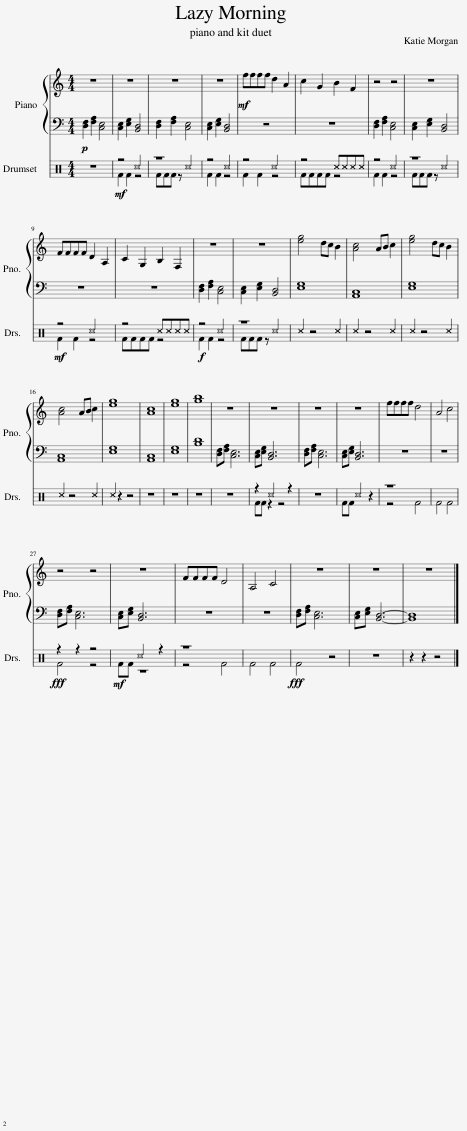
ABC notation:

X:1
%%score { 1 | 2 } ( 3 4 )
L:1/8
M:4/4
I:linebreak $
K:C
V:1 treble
V:2 bass
V:3 perc
K:none
V:4 perc
K:none
V:1
 z8 | z8 | z8 | z8 |!mf! ffff d2 A2 | %5
 c2 G2 B2 F2 | z4 z4 | z8 |$ FFFF D2 A,2 | C2 G,2 B,2 F,2 | %10
 z8 | z8 | [eg]4 dc B2 | [Ac]4 AB c2 | [eg]4 dc B2 |$ %15
 [Ac]4 AB c2 | [eg]8 | [Ac]8 | [eg]8 | [gb]8 | %20
 z8 | z8 | z8 | z8 | ffff d4 | %25
 A4 c4 |$ z4 z4 | z8 | FFFF D4 | A,4 C4 | %30
 z8 | z8 | z8 |] %33
V:2
!p! [D,F,]2 [F,A,]2 [C,E,]4 | [C,E,]2 [E,G,]2 [B,,D,]4 | [D,F,]2 [F,A,]2 [C,E,]4 | [C,E,]2 [E,G,]2 [B,,D,]4 | z8 | %5
 z8 | [D,F,]2 [F,A,]2 [C,E,]4 | [C,E,]2 [E,G,]2 [B,,D,]4 |$ z8 | z8 | %10
 [D,F,]2 [F,A,]2 [C,E,]4 | [C,E,]2 [E,G,]2 [B,,D,]4 | [E,G,]8 | [A,,C,]8 | [E,G,]8 |$ %15
 [A,,C,]8 | [E,G,]8 | [A,,C,]8 | [E,G,]8 | [B,D]8 | %20
 [D,F,][F,A,] [C,E,]6 | [C,E,][E,G,] [B,,D,]6 | [D,F,][F,A,] [C,E,]6 | [C,E,][E,G,] [B,,D,]6 | z8 | %25
 z8 |$ [D,F,][F,A,] [C,E,]6 | [C,E,][E,G,] [B,,D,]6 | z8 | z8 | %30
 [D,F,][F,A,] [C,E,]6 | [C,E,][E,G,] [B,,D,]6- | [B,,D,]8 |] %33
V:3
 z8 |!mf! z4 ^c4 | z8 | z4 ^c4 | z4 ^c4 | %5
 z4 ^c^c^c^c | z4 ^c4 | z8 |$!mf! z4 ^c4 | z4 ^c^c^c^c | %10
!f! z4 ^c4 | z8 | ^c2 z4 ^c2 | ^c2 z4 ^c2 | ^c2 z4 ^c2 |$ %15
 ^c2 z4 ^c2 | ^c2 z2 z4 | z8 | z8 | z8 | %20
 z8 | z2 ^c4 z2 | z8 | FF ^c4 z2 | z8 | %25
 F4 F4 |$!fff! z2 z2 z4 |!mf! FF ^c4 z2 | z8 | F4 F4 | %30
!fff! F4 z4 | z8 | z2 z2 z4 |] %33
V:4
 x8 | F2 F2 z4 | FFF z ^c4 | F2 F2 z4 | F2 F2 z4 | %5
 FFFF z4 | F2 F2 z4 | FFF z ^c4 |$ F2 F2 z4 | FFFF z4 | %10
 F2 F2 z4 | FFF z ^c4 | x8 | x8 | x8 |$ %15
 x8 | x8 | x8 | x8 | x8 | %20
 x8 | FF z2 z4 | x8 | x8 | z4 F4 | %25
 x8 |$ F4 z4 | z8 | z4 F4 | x8 | %30
 x8 | x8 | x8 |] %33
